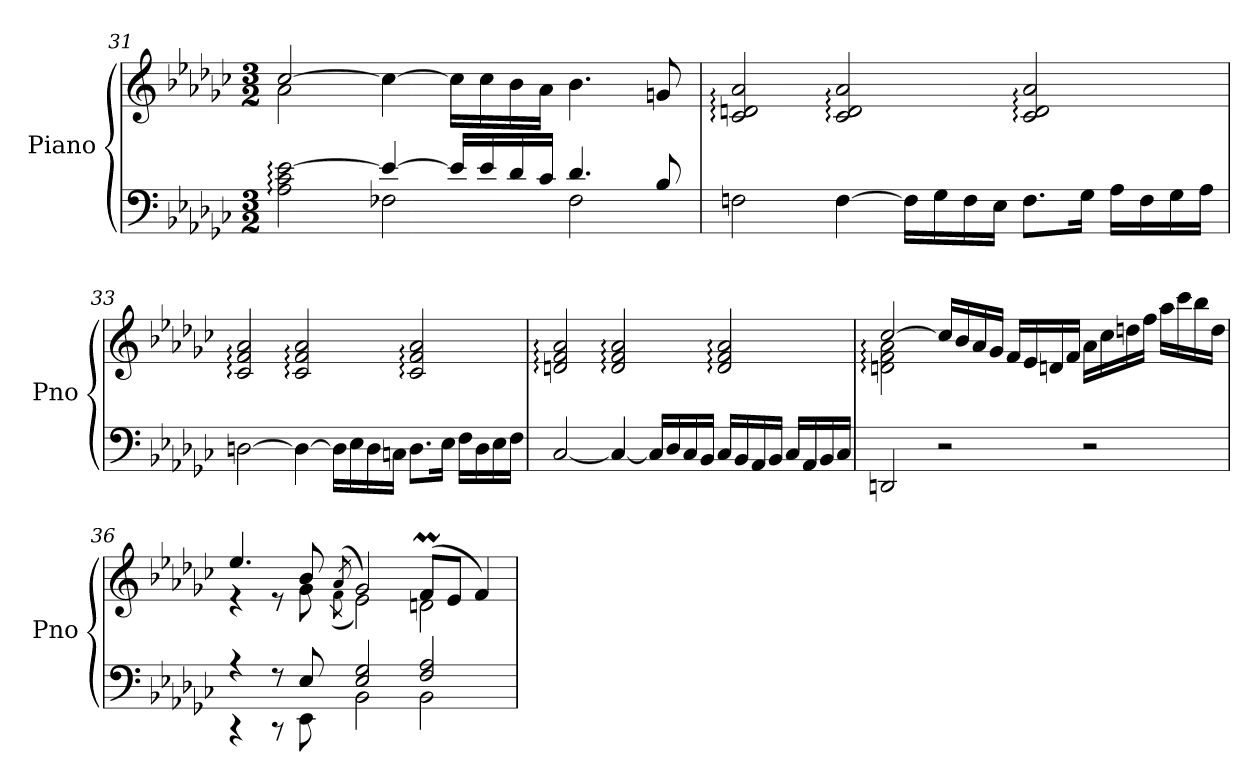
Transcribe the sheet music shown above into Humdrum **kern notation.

**kern	**kern
*part1	*part1
*staff2	*staff1
*I"Piano	*
*I'Pno	*
*clefF4	*clefG2
*k[b-e-a-d-g-c-]	*k[b-e-a-d-g-c-]
*M3/2	*M3/2
=31	=31
*^	*^
2A-\: 2c-\: [2e-\:	2ryy	[2cc-/	2a-\
4e-/_	2F-X\	4cc-\_	1ryy
16e-/LL]	.	16cc-\LL]	.
16e-/	.	16cc-\	.
16d-/	.	16b-\	.
16c-/JJ	.	16a-\JJ	.
4.d-/	2F-\	4.b-\	.
8B-/	.	8gn/	.
*v	*v	*	*
*	*v	*v
=32	=32
2Fn\	2c-/: 2dn/: 2a-/:
[4F\	2c-/: 2d/: 2a-/:
16F\LL]	.
16G-\	.
16F\	.
16E-\JJ	.
8.F\L	2c-/: 2d/: 2a-/:
16G-\Jk	.
16A-\LL	.
16F\	.
16G-\	.
16A-\JJ	.
=33	=33
[2Dn\	2c-/: 2f/: 2a-/:
4D\_	2c-/: 2f/: 2a-/:
16D\LL]	.
16E-\	.
16D\	.
16Cn\JJ	.
8.D\L	2c-/: 2f/: 2a-/:
16E-\Jk	.
16F\LL	.
16D\	.
16E-\	.
16F\JJ	.
=34	=34
[2C-/	2dn/: 2f/: 2a-/:
4C-/_	2d/: 2f/: 2a-/:
16C-/LL]	.
16D-/	.
16C-/	.
16BB-/JJ	.
16C-/LL	2d/: 2f/: 2a-/:
16BB-/	.
16AA-/	.
16BB-/JJ	.
16C-/LL	.
16AA-/	.
16BB-/	.
16C-/JJ	.
=35	=35
*	*^
2DDn/	[2cc-/	2dn\: 2f\: 2a-\:
2r	16cc-/LL]	1ryy
.	16b-/	.
.	16a-/	.
.	16g-/JJ	.
.	16f/LL	.
.	16e-/	.
.	16dn/	.
.	16f/JJ	.
2r	16a-\LL	.
.	16cc-\	.
.	16ddn\	.
.	16ff\JJ	.
.	16aa-\LL	.
.	16ccc-\	.
.	16bb-\	.
.	16dd\JJ	.
=36	=36	=36
*^	*	*
4r	4r	4.ee-/	4r
8r	8r	.	8r
8E-/	8EE-\	8b-/	8g-\
.	.	(>8qa-/	(<8qf\
2E-/ 2G-/	2BB-\	2g-/)	2e-\)
2F/ 2A-/	2BB-\	(>8fm/L	2dn\
.	.	8e-/J	.
.	.	4f/)	.
*v	*v	*	*
*	*v	*v
=	=
*-	*-
